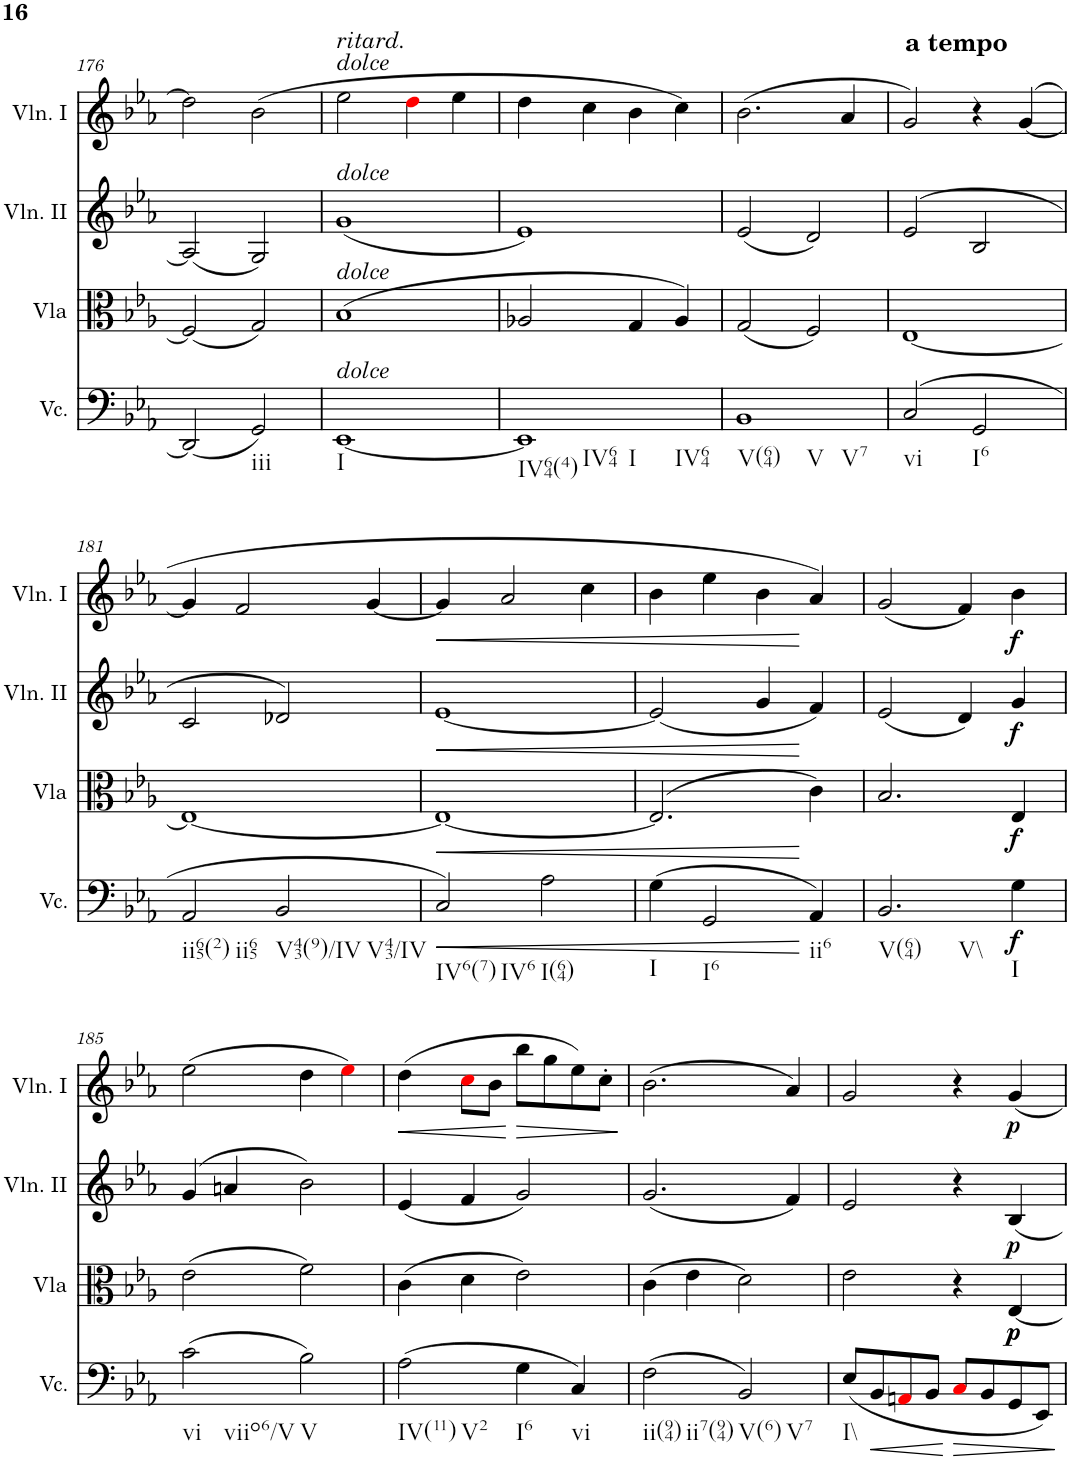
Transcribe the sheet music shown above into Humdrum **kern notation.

**kern	**dynam	**kern	**dynam	**kern	**dynam	**kern	**dynam
*part4	*part4	*part3	*part3	*part2	*part2	*part1	*part1
*staff4	*staff4	*staff3	*staff3	*staff2	*staff2	*staff1	*staff1
*I"Violoncello	*	*I"Viola	*	*I"Violino II	*	*I"Violino I	*
*I'Vc.	*	*I'Vla	*	*I'Vln. II	*	*I'Vln. I	*
!!LO:PB:g=z
*clefF4	*	*clefC3	*	*clefG2	*	*clefG2	*
*k[b-e-a-]	*	*k[b-e-a-]	*	*k[b-e-a-]	*	*k[b-e-a-]	*
*M4/4	*	*M4/4	*	*M4/4	*	*M4/4	*
*met(c)	*	*met(c)	*	*met(c)	*	*met(c)	*
=176	=176	=176	=176	=176	=176	=176	=176
(<2DD/]	.	(<2F#/]	.	(<2A/]	.	2dd\]	.
!LO:TX:b:t=iii	!	!	!	!	!	!	!
2GG/)	.	2G/)	.	2G/)	.	(>2b-\	.
=177	=177	=177	=177	=177	=177	=177	=177
!	!	!	!	!	!	!LO:TX:a:i:t=dolce	!
!	!	!	!	!	!	!LO:TX:a:i:t=ritard.	!
!	!	!	!	!LO:TX:a:i:t=dolce	!	!	!
!	!	!LO:TX:a:i:t=dolce	!	!	!	!	!
!LO:TX:a:i:t=dolce	!	!	!	!	!	!	!
!LO:TX:b:t=I	!	!	!	!	!	!	!
[1EE-	.	(>1B-	.	(<1g	.	2ee-\	.
.	.	.	.	.	.	4ddi\	.
.	.	.	.	.	.	4ee-\	.
=178	=178	=178	=178	=178	=178	=178	=178
!LO:TX:b:t=IV64(4)	!	!	!	!	!	!	!
!LO:TX:b:t=IV64	!	!	!	!	!	!	!
!LO:TX:b:t=I	!	!	!	!	!	!	!
!LO:TX:b:t=IV64	!	!	!	!	!	!	!
1EE-]	.	2A-X/	.	1e-)	.	4dd\	.
.	.	.	.	.	.	4cc\	.
.	.	4G/	.	.	.	4b-\	.
.	.	4A-/)	.	.	.	4cc\)	.
=179	=179	=179	=179	=179	=179	=179	=179
!LO:TX:b:t=V(64)	!	!	!	!	!	!	!
!LO:TX:b:t=V	!	!	!	!	!	!	!
!LO:TX:b:t=V7	!	!	!	!	!	!	!
1BB-	.	(<2G/	.	(<2e-/	.	(>2.b-\	.
.	.	2F/)	.	2d/)	.	.	.
.	.	.	.	.	.	4a-/	.
=180	=180	=180	=180	=180	=180	=180	=180
!	!	!	!	!	!	!LO:TX:a:B:t=a tempo	!
!LO:TX:b:t=vi	!	!	!	!	!	!	!
(>2C/	.	[1E-	.	(>2e-/	.	2g/)	.
!LO:TX:b:t=I6	!	!	!	!	!	!	!
2GG/	.	.	.	2B-/	.	4r	.
.	.	.	.	.	.	(>[4g/	.
!!LO:LB:g=z
=181	=181	=181	=181	=181	=181	=181	=181
!LO:TX:b:t=ii65(2)	!	!	!	!	!	!	!
!LO:TX:b:t=ii65	!	!	!	!	!	!	!
2AA-/	.	1E-_	.	2c/	.	4g/]	.
.	.	.	.	.	.	2f/	.
!LO:TX:b:t=V43(9)/IV	!	!	!	!	!	!	!
!LO:TX:b:t=V43/IV	!	!	!	!	!	!	!
2BB-/	.	.	.	2d-X/)	.	.	.
.	.	.	.	.	.	[4g/	.
=182	=182	=182	=182	=182	=182	=182	=182
!LO:TX:b:t=IV6(7)	!	!	!	!	!	!	!
!LO:TX:b:t=IV6	!	!	!	!	!	!	!
!	!LO:HP:b	!	!LO:HP:b	!	!LO:HP:b	!	!LO:HP:b
2C/)	<	1E-_	<	[1e-	<	4g/]	<
.	.	.	.	.	.	2a-/	.
!LO:TX:b:t=I(64)	!	!	!	!	!	!	!
2A-\	.	.	.	.	.	.	.
.	.	.	.	.	.	4cc\	.
=183	=183	=183	=183	=183	=183	=183	=183
!LO:TX:b:t=I	!	!	!	!	!	!	!
(>4G\	.	(>2.E-/]	.	(<2e-/]	.	4b-\	.
!LO:TX:b:t=I6	!	!	!	!	!	!	!
2GG/	.	.	.	.	.	4ee-\	.
.	.	.	.	4g/	.	4b-\	.
!LO:TX:b:t=ii6	!	!	!	!	!	!	!
4AA-/)	[	4c\)	[	4f/)	[	4a-/)	[
=184	=184	=184	=184	=184	=184	=184	=184
!LO:TX:b:t=V(64)	!	!	!	!	!	!	!
!LO:TX:b:t=V\\	!	!	!	!	!	!	!
2.BB-/	.	2.B-/	.	(<2e-/	.	(<2g/	.
.	.	.	.	4d/)	.	4f/)	.
!LO:TX:b:t=I	!	!	!	!	!	!	!
!	!LO:DY:b	!	!LO:DY:b	!	!LO:DY:b	!	!LO:DY:b
4G\	f	4E-/	f	4g/	f	4b-\	f
!!LO:LB:g=z
=185	=185	=185	=185	=185	=185	=185	=185
!LO:TX:b:t=vi	!	!	!	!	!	!	!
!LO:TX:b:t=viio6/V	!	!	!	!	!	!	!
(>2c\	.	(>2e-\	.	(>4g/	.	(>2ee-\	.
.	.	.	.	4an/	.	.	.
!LO:TX:b:t=V	!	!	!	!	!	!	!
2B-\)	.	2f\)	.	2b-\)	.	4dd\	.
.	.	.	.	.	.	4ee-i\)	.
=186	=186	=186	=186	=186	=186	=186	=186
!LO:TX:b:t=IV(11)	!	!	!	!	!	!	!
!LO:TX:b:t=V2	!	!	!	!	!	!	!
!	!	!	!	!	!	!	!LO:HP:b
(>2A-\	.	(>4c\	.	(<4e-/	.	(>4dd\	<
.	.	4d\	.	4f/	.	8cci\L	.
.	.	.	.	.	.	8b-\J	.
!LO:TX:b:t=I6	!	!	!	!	!	!	!
!	!	!	!	!	!	!	!LO:HP:n=1:b
4G\	.	2e-\)	.	2g/)	.	8bb-\L	[ >
.	.	.	.	.	.	8gg\	.
!LO:TX:b:t=vi	!	!	!	!	!	!	!
4C/)	.	.	.	.	.	8ee-\)	.
.	.	.	.	.	.	8cc'\J	.
.	.	.	.	.	.	.	]
=187	=187	=187	=187	=187	=187	=187	=187
!LO:TX:b:t=ii(94)	!	!	!	!	!	!	!
!LO:TX:b:t=ii7(94)	!	!	!	!	!	!	!
(>2F\	.	(>4c\	.	(<2.g/	.	(>2.b-\	.
.	.	4e-\	.	.	.	.	.
!LO:TX:b:t=V(6)	!	!	!	!	!	!	!
!LO:TX:b:t=V7	!	!	!	!	!	!	!
2BB-/)	.	2d\)	.	.	.	.	.
.	.	.	.	4f/)	.	4a-/)	.
=188	=188	=188	=188	=188	=188	=188	=188
!LO:TX:b:t=I\\	!	!	!	!	!	!	!
(<8E-/L	.	2e-\	.	2e-/	.	2g/	.
!	!LO:HP:b	!	!	!	!	!	!
8BB-/	<	.	.	.	.	.	.
8AAni/	.	.	.	.	.	.	.
8BB-/J	.	.	.	.	.	.	.
!	!LO:HP:n=1:b	!	!	!	!	!	!
8Ci/L	[ >	4r	.	4r	.	4r	.
8BB-/	.	.	.	.	.	.	.
!	!	!	!LO:DY:b	!	!	!	!
!	!	!	!LO:DY:n=1:b	!	!LO:DY:b	!	!LO:DY:b
8GG/	.	[4E-/	p p	4B-/	p	4g/	p
8EE-/J)	.	.	.	.	.	.	.
.	]	.	.	.	.	.	.
=	=	=	=	=	=	=	=
*-	*-	*-	*-	*-	*-	*-	*-
